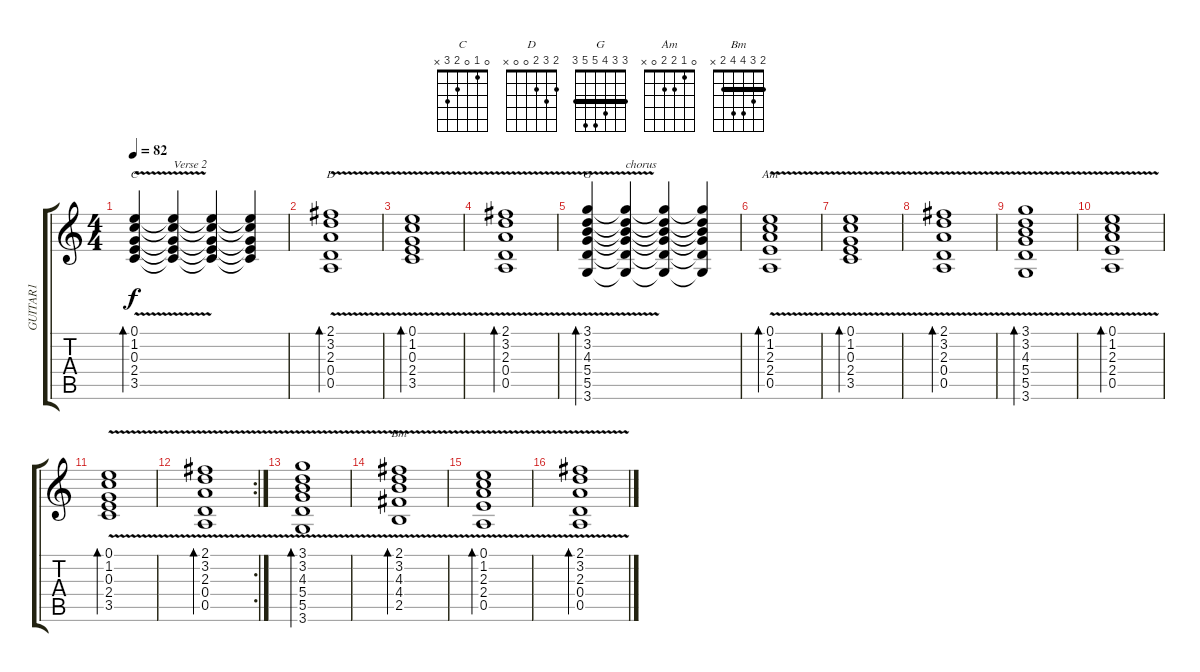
\track ("GUITAR1" "GUITAR1") {instrument electricguitarclean}
\staff {score tabs}
\tuning (E4 B3 G3 D3 A2 E2) {hide}
\chord ("C" 0 1 0 2 3 x)
\chord ("D" 2 3 2 0 0 x)
\chord ("G" 3 3 4 5 5 3) {barre 3}
\chord ("Am" 0 1 2 2 0 x)
\chord ("Bm" 2 3 4 4 2 x) {barre 2}
\ts (4 4)
\tempo 82
\clef g2
\ks c
(0.1{v} 1.2{v} 0.3{v} 2.4{v} 3.5{v}).4{bd 240 ch "C" dy f} (0.1{t} 1.2{t} 0.3{t} 2.4{t} 3.5{t}).4{txt "Verse 2"} (0.1{t} 1.2{t} 0.3{t} 2.4{t} 3.5{t}).4 (0.1{t} 1.2{t} 0.3{t} 2.4{t} 3.5{t}).4 |
(2.1{v} 3.2{v} 2.3{v} 0.4{v} 0.5{v}).1{bd 240 ch "D"} |
(0.1{v} 1.2{v} 0.3{v} 2.4{v} 3.5{v}).1{bd 240} |
(2.1{v} 3.2{v} 2.3{v} 0.4{v} 0.5{v}).1{bd 240} |
(3.1{v} 3.2{v} 4.3{v} 5.4{v} 5.5{v} 3.6{v}).4{bd 240 ch "G"} (3.1{t} 3.2{t} 4.3{t} 5.4{t} 5.5{t} 3.6{t}).4{txt "chorus"} (3.1{t} 3.2{t} 4.3{t} 5.4{t} 5.5{t} 3.6{t}).4 (3.1{t} 3.2{t} 4.3{t} 5.4{t} 5.5{t} 3.6{t}).4 |
(0.1{v} 1.2{v} 2.3{v} 2.4{v} 0.5{v}).1{bd 240 ch "Am"} |
(0.1{v} 1.2{v} 0.3{v} 2.4{v} 3.5{v}).1{bd 240} |
(2.1{v} 3.2{v} 2.3{v} 0.4{v} 0.5{v}).1{bd 240} |
(3.1{v} 3.2{v} 4.3{v} 5.4{v} 5.5{v} 3.6{v}).1{bd 240} |
(0.1{v} 1.2{v} 2.3{v} 2.4{v} 0.5{v}).1{bd 240} |
(0.1{v} 1.2{v} 0.3{v} 2.4{v} 3.5{v}).1{bd 240} |
\rc 2
(2.1{v} 3.2{v} 2.3{v} 0.4{v} 0.5{v}).1{bd 240} |
(3.1{v} 3.2{v} 4.3{v} 5.4{v} 5.5{v} 3.6{v}).1{bd 240} |
(2.1{v} 3.2{v} 4.3{v} 4.4{v} 2.5{v}).1{bd 240 ch "Bm"} |
(0.1{v} 1.2{v} 2.3{v} 2.4{v} 0.5{v}).1{bd 240} |
(2.1{v} 3.2{v} 2.3{v} 0.4{v} 0.5{v}).1{bd 240}
